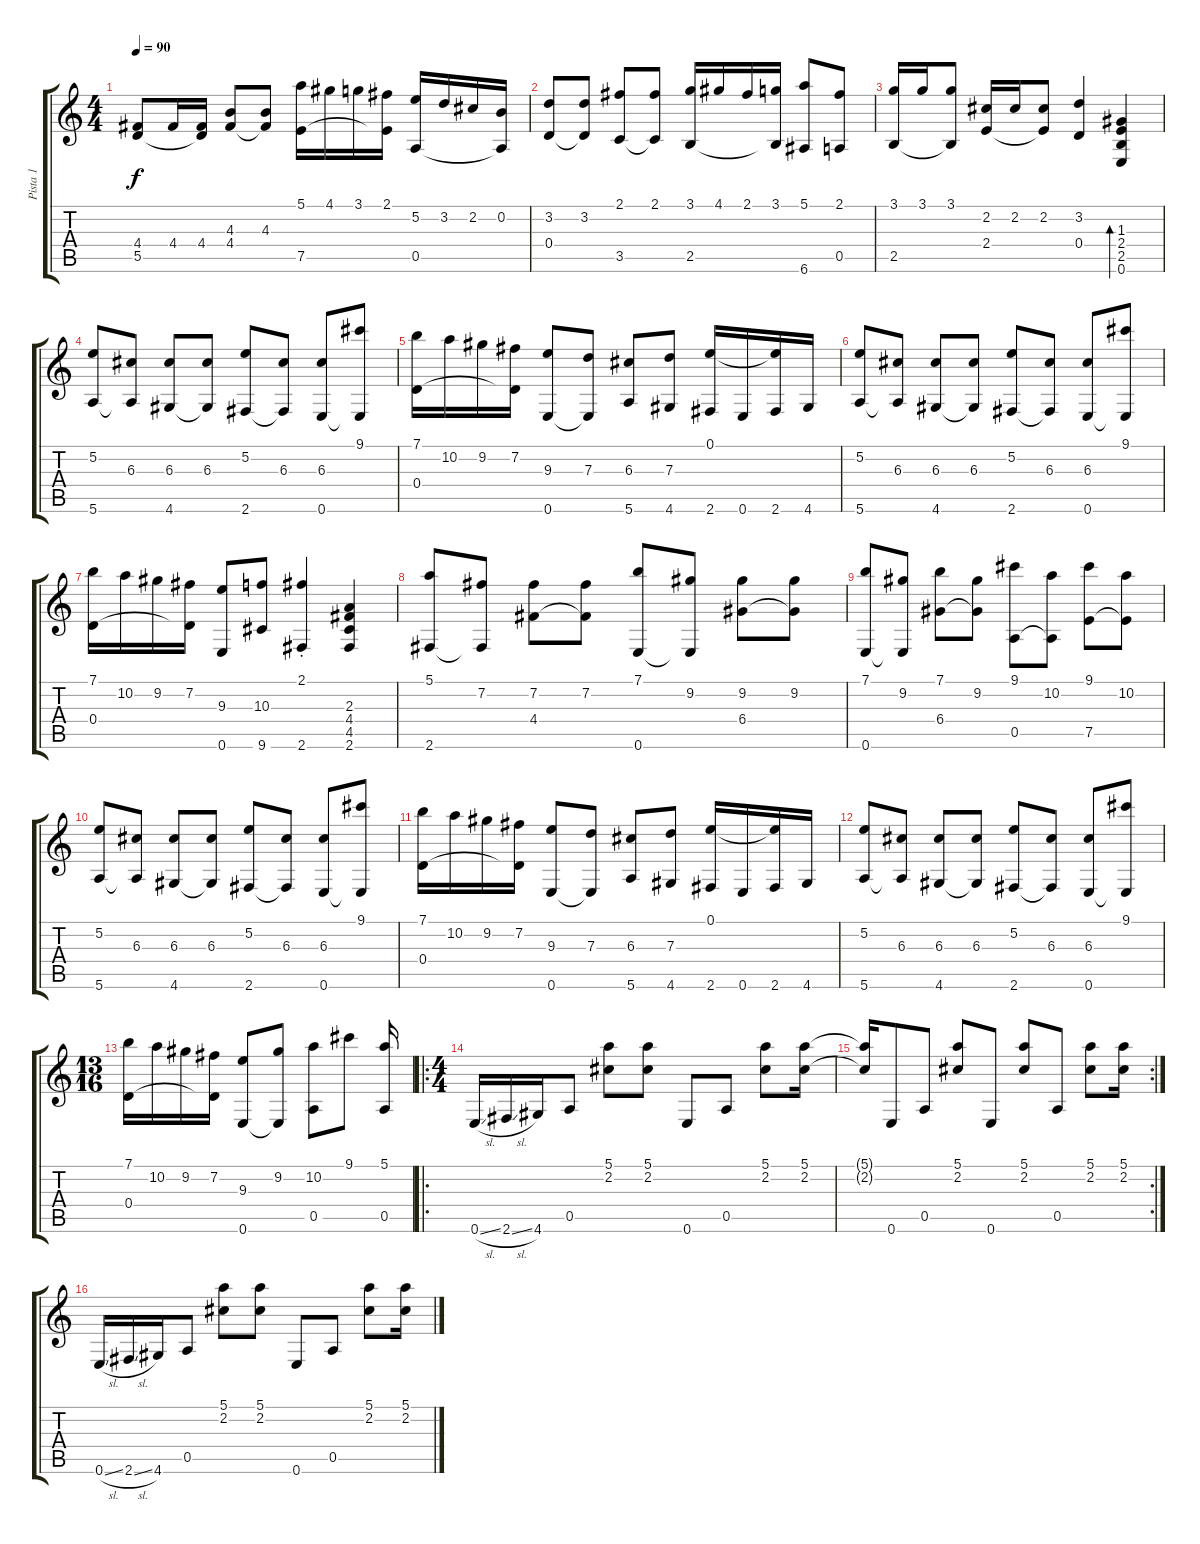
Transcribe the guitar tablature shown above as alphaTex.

\track ("Pista 1" "Pista 1") {instrument acousticguitarnylon}
\staff {score tabs}
\tuning (E4 B3 G3 D3 A2 E2) {hide}
\ts (4 4)
\tempo 90
\clef g2
\ks c
(4.4 5.5).8{dy f} 4.4.16 (4.4 5.5{t}).16 (4.3 4.4).8 (4.3 4.4{t}).8 (5.1 7.5).16 4.1.16 3.1.16 (2.1 7.5{t}).16 (5.2 0.5).16 3.2.16 2.2.16 (0.2 0.5{t}).16 |
(3.2 0.4).8 (3.2 0.4{t}).8 (2.1 3.5).8 (2.1 3.5{t}).8 (3.1 2.5).16 4.1.16 2.1.16 (3.1 2.5{t}).16 (5.1 6.6).8 (2.1 0.5).8 |
(3.1 2.5).16 3.1.16 (3.1 2.5{t}).8 (2.2 2.4).16 2.2.16 (2.2 2.4{t}).8 (3.2 0.4).4 (1.3 2.4 2.5 0.6).4{bd 60} |
(5.2 5.6).8 (6.3 5.6{t}).8 (6.3 4.6).8 (6.3 4.6{t}).8 (5.2 2.6).8 (6.3 2.6{t}).8 (6.3 0.6).8 (9.1 0.6{t}).8 |
(7.1 0.4).16 10.2.16 9.2.16 (7.2 0.4{t}).16 (9.3 0.6).8 (7.3 0.6{t}).8 (6.3 5.6).8 (7.3 4.6).8 (0.1 2.6).16 0.6.16 (0.1{t} 2.6).16 4.6.16 |
(5.2 5.6).8 (6.3 5.6{t}).8 (6.3 4.6).8 (6.3 4.6{t}).8 (5.2 2.6).8 (6.3 2.6{t}).8 (6.3 0.6).8 (9.1 0.6{t}).8 |
(7.1 0.4).16 10.2.16 9.2.16 (7.2 0.4{t}).16 (9.3 0.6).8 (10.3 9.6).8 (2.1 2.6{st}).4 (2.3 4.4 4.5 2.6).4 |
(5.1 2.6).8 (7.2 2.6{t}).8 (7.2 4.4).8 (7.2 4.4{t}).8 (7.1 0.6).8 (9.2 0.6{t}).8 (9.2 6.4).8 (9.2 6.4{t}).8 |
(7.1 0.6).8 (9.2 0.6{t}).8 (7.1 6.4).8 (9.2 6.4{t}).8 (9.1 0.5).8 (10.2 0.5{t}).8 (9.1 7.5).8 (10.2 7.5{t}).8 |
(5.2 5.6).8 (6.3 5.6{t}).8 (6.3 4.6).8 (6.3 4.6{t}).8 (5.2 2.6).8 (6.3 2.6{t}).8 (6.3 0.6).8 (9.1 0.6{t}).8 |
(7.1 0.4).16 10.2.16 9.2.16 (7.2 0.4{t}).16 (9.3 0.6).8 (7.3 0.6{t}).8 (6.3 5.6).8 (7.3 4.6).8 (0.1 2.6).16 0.6.16 (0.1{t} 2.6).16 4.6.16 |
(5.2 5.6).8 (6.3 5.6{t}).8 (6.3 4.6).8 (6.3 4.6{t}).8 (5.2 2.6).8 (6.3 2.6{t}).8 (6.3 0.6).8 (9.1 0.6{t}).8 |
\ts (13 16)
(7.1 0.4).16 10.2.16 9.2.16 (7.2 0.4{t}).16 (9.3 0.6).8 (9.2 0.6{t}).8 (10.2 0.5).8 9.1.8 (5.1 0.5).16 |
\ro
\ts (4 4)
0.6{sl}.16 2.6{sl}.16 4.6.16 0.5.8 (5.1 2.2).8 (5.1 2.2).8 0.6.8 0.5.8 (5.1 2.2).8 (5.1 2.2).16 |
\rc 2
(5.1{t} 2.2{t}).16 0.6.8 0.5.8 (5.1 2.2).8 0.6.8 (5.1 2.2).8 0.5.8 (5.1 2.2).8 (5.1 2.2).16 |
0.6{sl}.16{volume 4} 2.6{sl}.16 4.6.16 0.5.8 (5.1 2.2).8 (5.1 2.2).8 0.6.8 0.5.8 (5.1 2.2).8 (5.1 2.2).16
